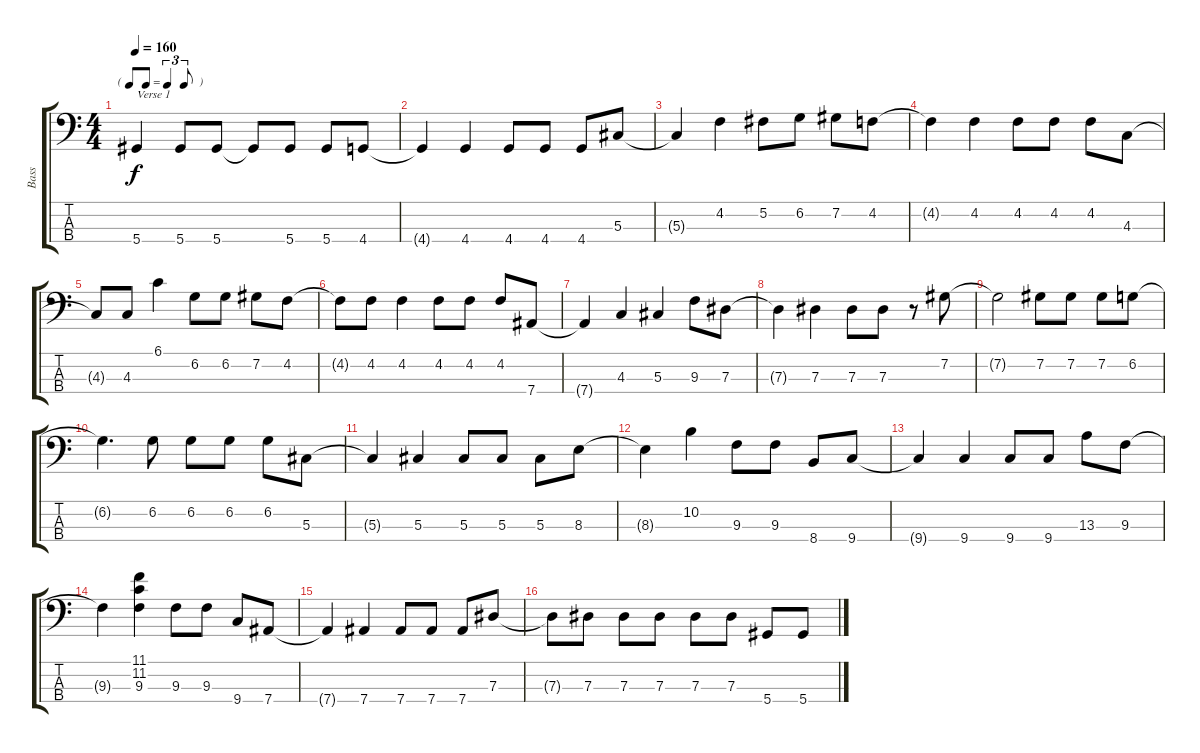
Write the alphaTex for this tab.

\track ("Bass" "Bass") {instrument fretlessbass}
\staff {score tabs}
\tuning (Gb2 Db2 Ab1 Eb1) {hide}
\ts (4 4)
\tf triplet8th
\tempo 160
\clef f4
\ks c
5.4{t}.4{txt "Verse 1" dy f} 5.4.8 5.4.8 5.4{t}.8 5.4.8 5.4.8 4.4.8 |
4.4{t}.4 4.4.4 4.4.8 4.4.8 4.4.8 5.3.8 |
5.3{t}.4 4.2.4 5.2.8 6.2.8 7.2.8 4.2.8 |
4.2{t}.4 4.2.4 4.2.8 4.2.8 4.2.8 4.3.8 |
4.3{t}.8 4.3.8 6.1.4 6.2.8 6.2.8 7.2.8 4.2.8 |
4.2{t}.8 4.2.8 4.2.4 4.2.8 4.2.8 4.2.8 7.4.8 |
7.4{t}.4 4.3.4 5.3.4 9.3.8 7.3.8 |
7.3{t}.4 7.3.4 7.3.8 7.3.8 r.8 7.2.8 |
7.2{t}.2 7.2.8 7.2.8 7.2.8 6.2.8 |
6.2{t}.4{d} 6.2.8 6.2.8 6.2.8 6.2.8 5.3.8 |
5.3{t}.4 5.3.4 5.3.8 5.3.8 5.3.8 8.3.8 |
8.3{t}.4 10.2.4 9.3.8 9.3.8 8.4.8 9.4.8 |
9.4{t}.4 9.4.4 9.4.8 9.4.8 13.3.8 9.3.8 |
9.3{t}.4 (11.1 11.2 9.3).4 9.3.8 9.3.8 9.4.8 7.4.8 |
7.4{t}.4 7.4.4 7.4.8 7.4.8 7.4.8 7.3.8 |
7.3{t}.8 7.3.8 7.3.8 7.3.8 7.3.8 7.3.8 5.4.8 5.4.8
